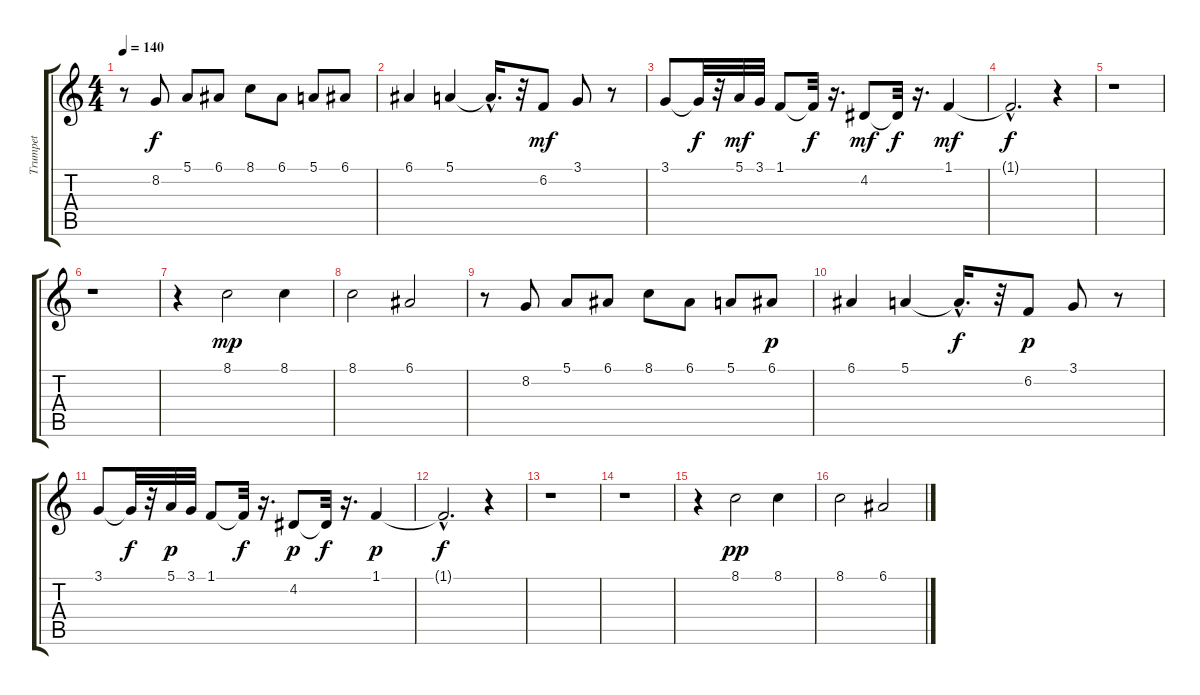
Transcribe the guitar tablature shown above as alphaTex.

\track ("Trumpet" "Trumpet") {instrument trumpet}
\staff {score tabs}
\tuning (E4 B3 G3 D3 A2 E2) {hide}
\ts (4 4)
\tempo 140
\clef g2
\ks c
r.8{dy f} 8.2.8 5.1.8 6.1.8 8.1.8 6.1.8 5.1.8 6.1.8 |
6.1.4 5.1.4 5.1{hac t}.16{d} r.32 6.2.8{dy mf} 3.1.8 r.8 |
3.1.8 3.1{t}.32{dy f} r.32 5.1.32{dy mf} 3.1.32 1.1.8 1.1{t}.32{dy f} r.16{d} 4.2.8{dy mf} 4.2{t}.32{dy f} r.16{d} 1.1.4{dy mf} |
1.1{hac t}.2{d dy f} r.4 |
r.1 |
r.1 |
r.4 8.1.2{dy mp} 8.1.4 |
8.1.2 6.1.2 |
r.8 8.2.8 5.1.8 6.1.8 8.1.8 6.1.8 5.1.8 6.1.8{dy p} |
6.1.4 5.1.4 5.1{hac t}.16{d dy f} r.32 6.2.8{dy p} 3.1.8 r.8 |
3.1.8 3.1{t}.32{dy f} r.32 5.1.32{dy p} 3.1.32 1.1.8 1.1{t}.32{dy f} r.16{d} 4.2.8{dy p} 4.2{t}.32{dy f} r.16{d} 1.1.4{dy p} |
1.1{hac t}.2{d dy f} r.4 |
r.1 |
r.1 |
r.4 8.1.2{dy pp} 8.1.4 |
8.1.2 6.1.2
